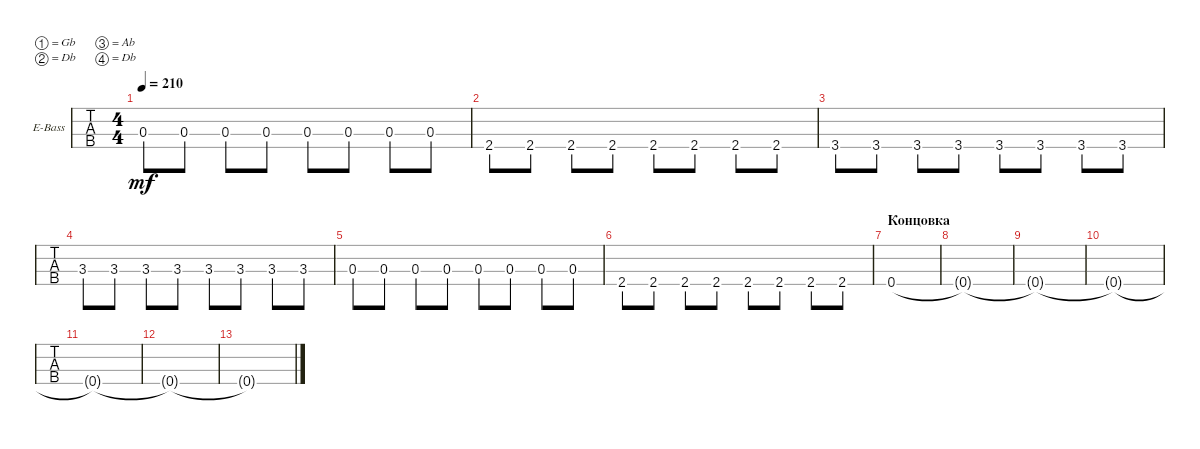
\defaultSystemsLayout 4
\bracketExtendMode groupsimilarinstruments
\firstSystemTrackNameOrientation horizontal
\otherSystemsTrackNameOrientation horizontal
\track ("Electric Bass" "E-Bass") {instrument electricbassfinger}
\staff {tabs}
\tuning (Gb2 Db2 Ab1 Db1)
\ts (4 4)
\tempo 210
\clef f4
\ks c
0.3.8{dy mf} 0.3.8 0.3.8 0.3.8 0.3.8 0.3.8 0.3.8 0.3.8 |
2.4.8 2.4.8 2.4.8 2.4.8 2.4.8 2.4.8 2.4.8 2.4.8 |
3.4.8 3.4.8 3.4.8 3.4.8 3.4.8 3.4.8 3.4.8 3.4.8 |
3.3.8 3.3.8 3.3.8 3.3.8 3.3.8 3.3.8 3.3.8 3.3.8 |
0.3.8 0.3.8 0.3.8 0.3.8 0.3.8 0.3.8 0.3.8 0.3.8 |
2.4.8 2.4.8 2.4.8 2.4.8 2.4.8 2.4.8 2.4.8 2.4.8 |
\section ("" "Концовка")
0.4.1 |
0.4{t}.1 |
0.4{t}.1 |
0.4{t}.1 |
0.4{t}.1 |
0.4{t}.1 |
0.4{t}.1
